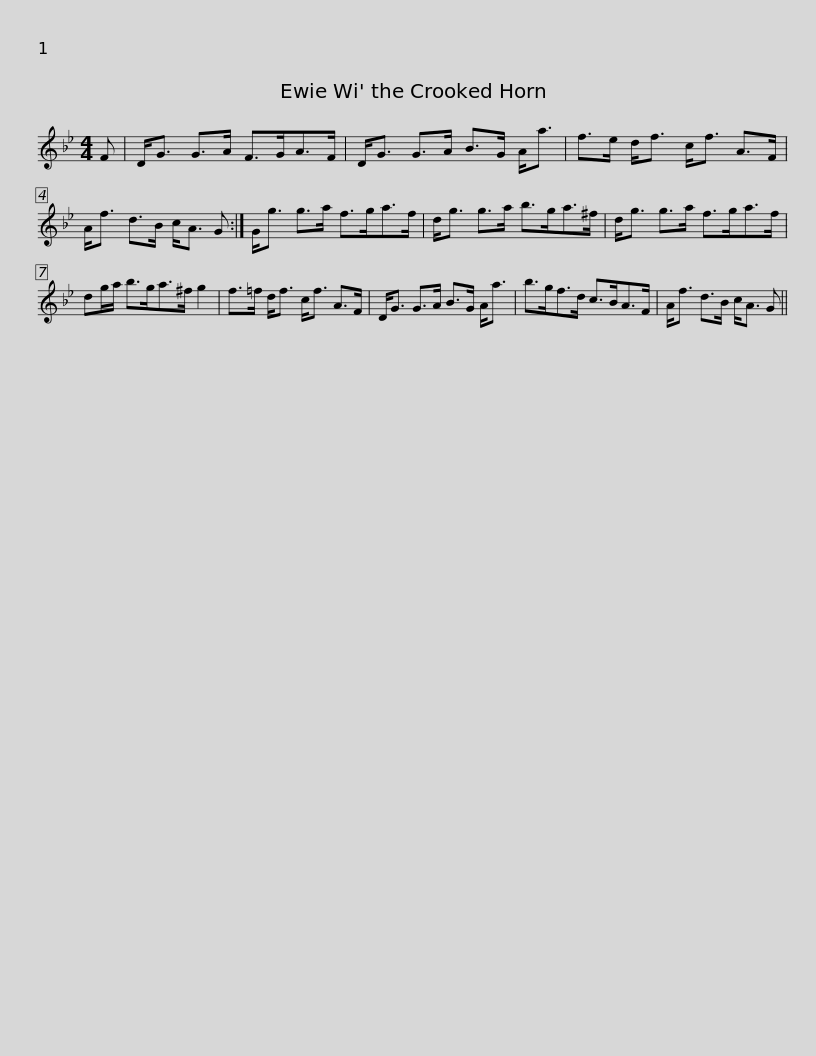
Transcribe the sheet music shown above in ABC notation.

X:1
L:1/8
M:4/4
I:linebreak $
K:Gmin
V:1 treble
V:1
 F | D<G G>A F>GA>F | D<G G>A B>G A<a | f>e d<f c<f A>F | A<f d>B c<A G :|$ %5
 G<g g>a f>ga>f | d<g g>a b>ga>^f | d<g g>a f>ga>f | dg/a/ b>ga>^f g2 |$ f>=f d<f c<f A>F | %10
 D<G G>A B>G A<a | b>gf>d c>BA>F | A<f d>B c<A G || %13
